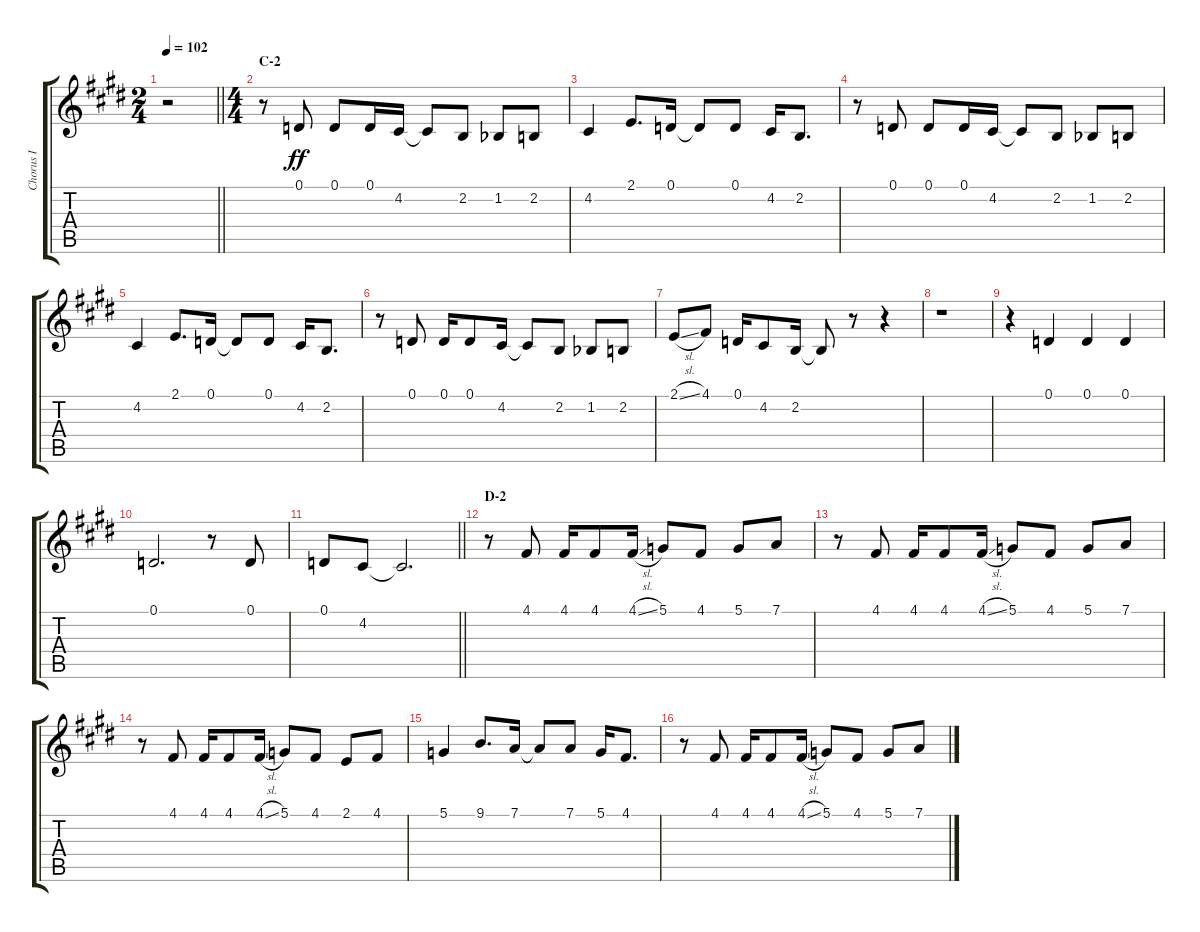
\track ("Chorus I" "Chorus I") {instrument voiceoohs}
\staff {score tabs}
\tuning (D4 A3 F3 C3 G2 D2) {hide}
\ts (2 4)
\tempo 102
\clef g2
\barLineRight lightlight
\ks e
r.2{dy ff} |
\ts (4 4)
\section ("" "C-2")
r.8 0.1.8 0.1.8 0.1.16 4.2.16 4.2{t}.8 2.2.8 1.2{acc b}.8 2.2.8 |
4.2.4 2.1.8{d} 0.1.16 0.1{t}.8 0.1.8 4.2.16 2.2.8{d} |
r.8 0.1.8 0.1.8 0.1.16 4.2.16 4.2{t}.8 2.2.8 1.2{acc b}.8 2.2.8 |
4.2.4 2.1.8{d} 0.1.16 0.1{t}.8 0.1.8 4.2.16 2.2.8{d} |
r.8 0.1.8 0.1.16 0.1.8 4.2.16 4.2{t}.8 2.2.8 1.2{acc b}.8 2.2.8 |
2.1{sl}.8 4.1.8 0.1.16 4.2.8 2.2.16 2.2{t}.8 r.8 r.4 |
r.1 |
r.4 0.1.4 0.1.4 0.1.4 |
0.1.2{d} r.8 0.1.8 |
\barLineRight lightlight
0.1.8 4.2.8 4.2{t}.2{d} |
\section ("" "D-2")
r.8 4.1.8 4.1.16 4.1.8 4.1{sl}.16 5.1.8 4.1.8 5.1.8 7.1.8 |
r.8 4.1.8 4.1.16 4.1.8 4.1{sl}.16 5.1.8 4.1.8 5.1.8 7.1.8 |
r.8 4.1.8 4.1.16 4.1.8 4.1{sl}.16 5.1.8 4.1.8 2.1.8 4.1.8 |
5.1.4 9.1.8{d} 7.1.16 7.1{t}.8 7.1.8 5.1.16 4.1.8{d} |
r.8 4.1.8 4.1.16 4.1.8 4.1{sl}.16 5.1.8 4.1.8 5.1.8 7.1.8
